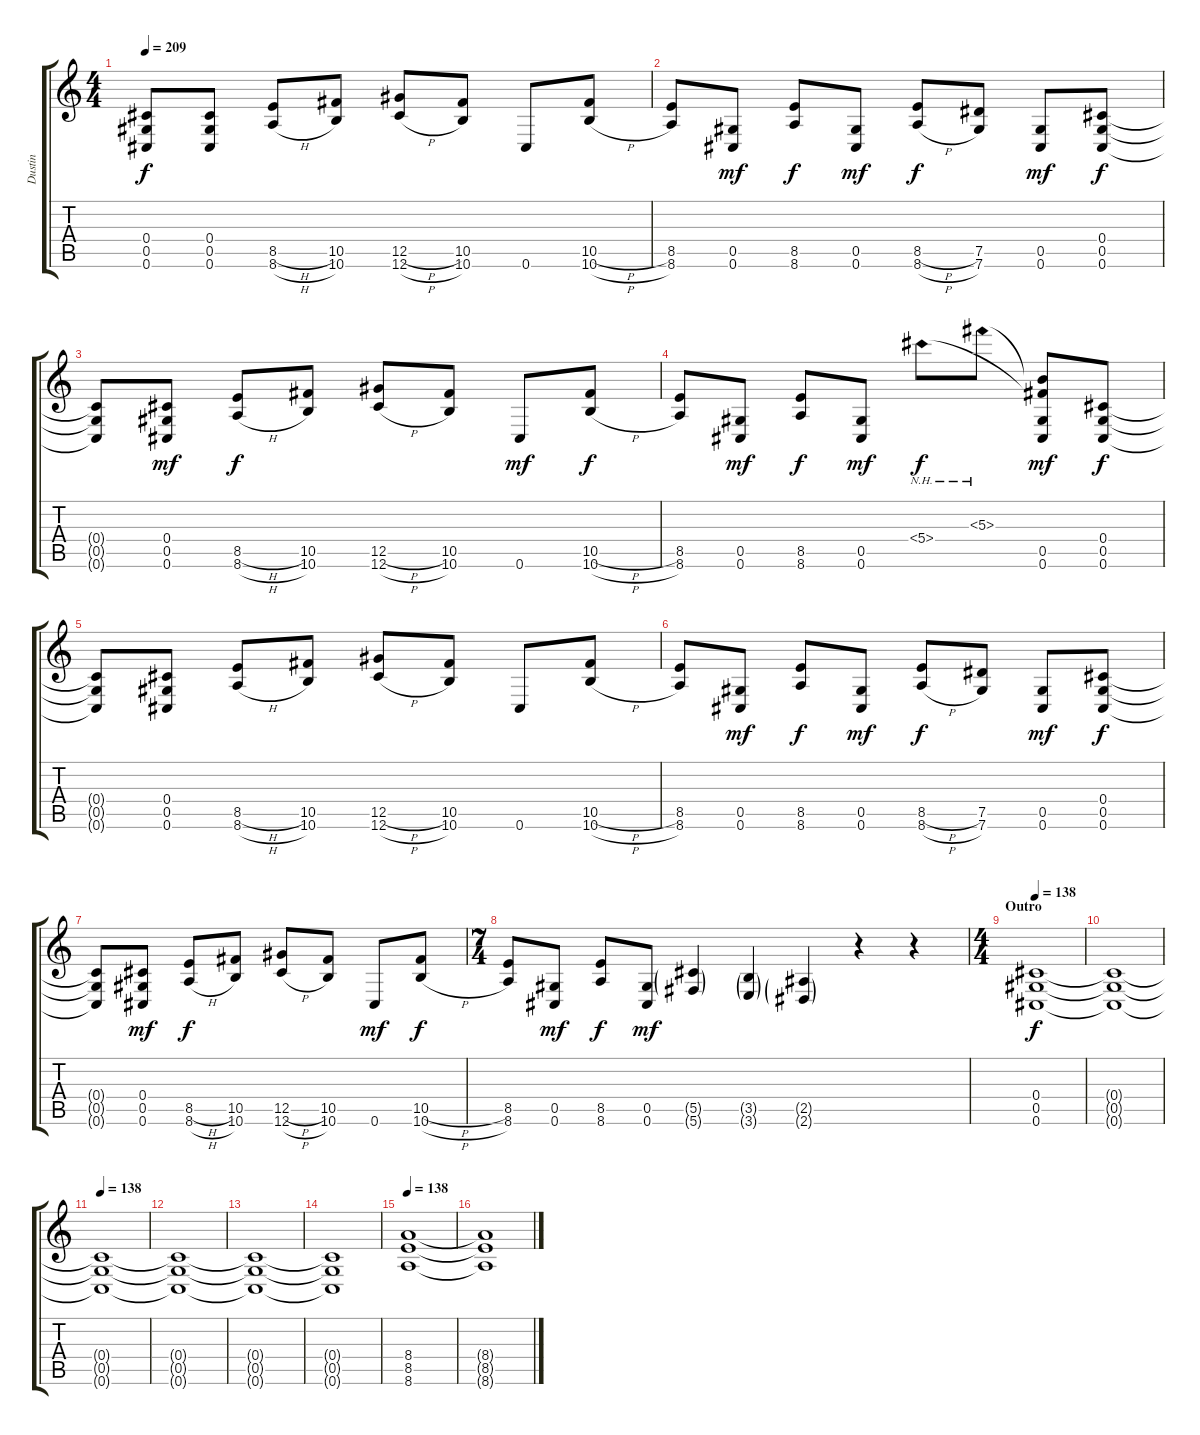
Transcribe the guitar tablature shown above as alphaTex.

\track ("Dustin" "Dustin") {instrument overdrivenguitar}
\staff {score tabs}
\tuning (Eb4 Bb3 Gb3 Db3 Ab2 Db2) {hide}
\ts (4 4)
\tempo 209
\clef g2
\ks c
(0.4{t} 0.5{t} 0.6{t}).8{dy f} (0.4 0.5 0.6).8 (8.5{h} 8.6{h}).8 (10.5 10.6).8 (12.5{h} 12.6{h}).8 (10.5 10.6).8 0.6.8 (10.5{h} 10.6{h}).8 |
(8.5 8.6).8 (0.5 0.6).8{dy mf} (8.5 8.6).8{dy f} (0.5 0.6).8{dy mf} (8.5{h} 8.6{h}).8{dy f} (7.5 7.6).8 (0.5 0.6).8{dy mf} (0.4 0.5 0.6).8{dy f} |
(0.4{t} 0.5{t} 0.6{t}).8 (0.4 0.5 0.6).8{dy mf} (8.5{h} 8.6{h}).8{dy f} (10.5 10.6).8 (12.5{h} 12.6{h}).8 (10.5 10.6).8 0.6.8{dy mf} (10.5{h} 10.6{h}).8{dy f} |
(8.5 8.6).8 (0.5 0.6).8{dy mf} (8.5 8.6).8{dy f} (0.5 0.6).8{dy mf} 5.4{nh}.8{dy f} 5.3{nh}.8 (5.3{t} 5.4{t} 0.5 0.6).8{dy mf} (0.4 0.5 0.6).8{dy f} |
(0.4{t} 0.5{t} 0.6{t}).8 (0.4 0.5 0.6).8 (8.5{h} 8.6{h}).8 (10.5 10.6).8 (12.5{h} 12.6{h}).8 (10.5 10.6).8 0.6.8 (10.5{h} 10.6{h}).8 |
(8.5 8.6).8 (0.5 0.6).8{dy mf} (8.5 8.6).8{dy f} (0.5 0.6).8{dy mf} (8.5{h} 8.6{h}).8{dy f} (7.5 7.6).8 (0.5 0.6).8{dy mf} (0.4 0.5 0.6).8{dy f} |
(0.4{t} 0.5{t} 0.6{t}).8 (0.4 0.5 0.6).8{dy mf} (8.5{h} 8.6{h}).8{dy f} (10.5 10.6).8 (12.5{h} 12.6{h}).8 (10.5 10.6).8 0.6.8{dy mf} (10.5{h} 10.6{h}).8{dy f} |
\ts (7 4)
(8.5 8.6).8 (0.5 0.6).8{dy mf} (8.5 8.6).8{dy f} (0.5 0.6).8{dy mf} (5.5{g} 5.6{g}).4 (3.5{g} 3.6{g}).4 (2.5{g} 2.6{g}).4 r.4 r.4 |
\ts (4 4)
\section ("" "Outro")
\tempo 138
(0.4 0.5 0.6).1{dy f} |
(0.4{t} 0.5{t} 0.6{t}).1 |
\tempo 138
(0.4{t} 0.5{t} 0.6{t}).1 |
(0.4{t} 0.5{t} 0.6{t}).1 |
(0.4{t} 0.5{t} 0.6{t}).1 |
(0.4{t} 0.5{t} 0.6{t}).1 |
\tempo 138
(8.4 8.5 8.6).1 |
(8.4{t} 8.5{t} 8.6{t}).1
